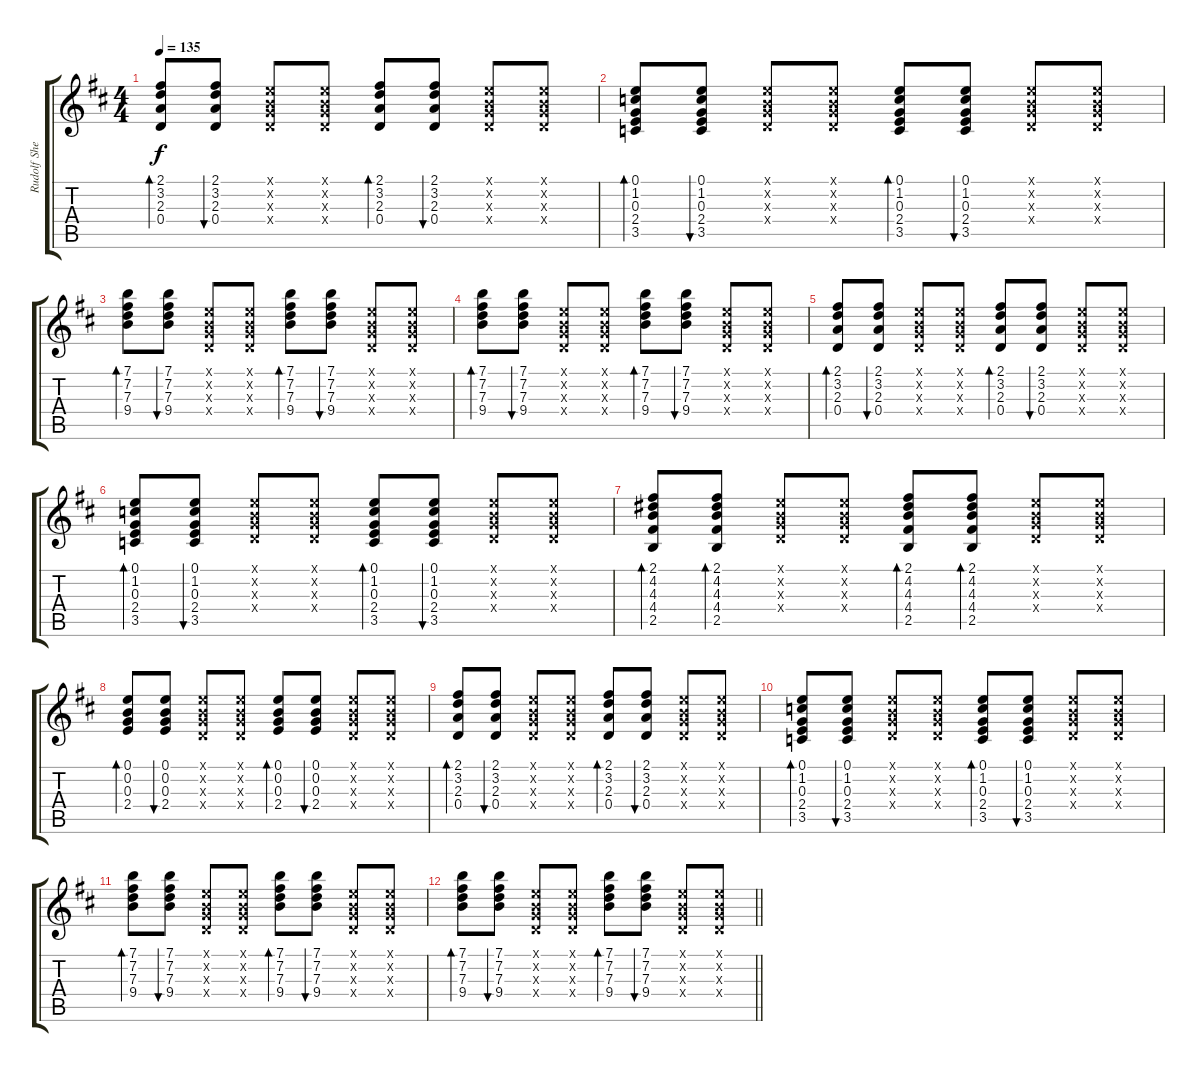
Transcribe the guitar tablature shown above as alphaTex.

\track ("Rudolf Shenker" "Rudolf She") {instrument electricguitarclean}
\staff {score tabs}
\tuning (E4 B3 G3 D3 A2 E2) {hide}
\ts (4 4)
\tempo 135
\clef g2
\ks d
(2.1 3.2 2.3 0.4).8{bd 30 dy f} (2.1 3.2 2.3 0.4).8{bu 30} (0.1{x} 0.2{x} 0.3{x} 0.4{x}).8 (0.1{x} 0.2{x} 0.3{x} 0.4{x}).8 (2.1 3.2 2.3 0.4).8{bd 30} (2.1 3.2 2.3 0.4).8{bu 30} (0.1{x} 0.2{x} 0.3{x} 0.4{x}).8 (0.1{x} 0.2{x} 0.3{x} 0.4{x}).8 |
(0.1 1.2 0.3 2.4 3.5).8{bd 30} (0.1 1.2 0.3 2.4 3.5).8{bu 30} (0.1{x} 0.2{x} 0.3{x} 0.4{x}).8 (0.1{x} 0.2{x} 0.3{x} 0.4{x}).8 (0.1 1.2 0.3 2.4 3.5).8{bd 30} (0.1 1.2 0.3 2.4 3.5).8{bu 30} (0.1{x} 0.2{x} 0.3{x} 0.4{x}).8 (0.1{x} 0.2{x} 0.3{x} 0.4{x}).8 |
(7.1 7.2 7.3 9.4).8{bd 30} (7.1 7.2 7.3 9.4).8{bu 30} (0.1{x} 0.2{x} 0.3{x} 0.4{x}).8 (0.1{x} 0.2{x} 0.3{x} 0.4{x}).8 (7.1 7.2 7.3 9.4).8{bd 30} (7.1 7.2 7.3 9.4).8{bu 30} (0.1{x} 0.2{x} 0.3{x} 0.4{x}).8 (0.1{x} 0.2{x} 0.3{x} 0.4{x}).8 |
(7.1 7.2 7.3 9.4).8{bd 30} (7.1 7.2 7.3 9.4).8{bu 30} (0.1{x} 0.2{x} 0.3{x} 0.4{x}).8 (0.1{x} 0.2{x} 0.3{x} 0.4{x}).8 (7.1 7.2 7.3 9.4).8{bd 30} (7.1 7.2 7.3 9.4).8{bu 30} (0.1{x} 0.2{x} 0.3{x} 0.4{x}).8 (0.1{x} 0.2{x} 0.3{x} 0.4{x}).8 |
(2.1 3.2 2.3 0.4).8{bd 30} (2.1 3.2 2.3 0.4).8{bu 30} (0.1{x} 0.2{x} 0.3{x} 0.4{x}).8 (0.1{x} 0.2{x} 0.3{x} 0.4{x}).8 (2.1 3.2 2.3 0.4).8{bd 30} (2.1 3.2 2.3 0.4).8{bu 30} (0.1{x} 0.2{x} 0.3{x} 0.4{x}).8 (0.1{x} 0.2{x} 0.3{x} 0.4{x}).8 |
(0.1 1.2 0.3 2.4 3.5).8{bd 30} (0.1 1.2 0.3 2.4 3.5).8{bu 30} (0.1{x} 0.2{x} 0.3{x} 0.4{x}).8 (0.1{x} 0.2{x} 0.3{x} 0.4{x}).8 (0.1 1.2 0.3 2.4 3.5).8{bd 30} (0.1 1.2 0.3 2.4 3.5).8{bu 30} (0.1{x} 0.2{x} 0.3{x} 0.4{x}).8 (0.1{x} 0.2{x} 0.3{x} 0.4{x}).8 |
(2.1 4.2 4.3 4.4 2.5).8{bd 30} (2.1 4.2 4.3 4.4 2.5).8{bd 30} (0.1{x} 0.2{x} 0.3{x} 0.4{x}).8 (0.1{x} 0.2{x} 0.3{x} 0.4{x}).8 (2.1 4.2 4.3 4.4 2.5).8{bd 30} (2.1 4.2 4.3 4.4 2.5).8{bd 30} (0.1{x} 0.2{x} 0.3{x} 0.4{x}).8 (0.1{x} 0.2{x} 0.3{x} 0.4{x}).8 |
(0.1 0.2 0.3 2.4).8{bd 30} (0.1 0.2 0.3 2.4).8{bu 30} (0.1{x} 0.2{x} 0.3{x} 0.4{x}).8 (0.1{x} 0.2{x} 0.3{x} 0.4{x}).8 (0.1 0.2 0.3 2.4).8{bd 30} (0.1 0.2 0.3 2.4).8{bu 30} (0.1{x} 0.2{x} 0.3{x} 0.4{x}).8 (0.1{x} 0.2{x} 0.3{x} 0.4{x}).8 |
(2.1 3.2 2.3 0.4).8{bd 30} (2.1 3.2 2.3 0.4).8{bu 30} (0.1{x} 0.2{x} 0.3{x} 0.4{x}).8 (0.1{x} 0.2{x} 0.3{x} 0.4{x}).8 (2.1 3.2 2.3 0.4).8{bd 30} (2.1 3.2 2.3 0.4).8{bu 30} (0.1{x} 0.2{x} 0.3{x} 0.4{x}).8 (0.1{x} 0.2{x} 0.3{x} 0.4{x}).8 |
(0.1 1.2 0.3 2.4 3.5).8{bd 30} (0.1 1.2 0.3 2.4 3.5).8{bu 30} (0.1{x} 0.2{x} 0.3{x} 0.4{x}).8 (0.1{x} 0.2{x} 0.3{x} 0.4{x}).8 (0.1 1.2 0.3 2.4 3.5).8{bd 30} (0.1 1.2 0.3 2.4 3.5).8{bu 30} (0.1{x} 0.2{x} 0.3{x} 0.4{x}).8 (0.1{x} 0.2{x} 0.3{x} 0.4{x}).8 |
(7.1 7.2 7.3 9.4).8{bd 30} (7.1 7.2 7.3 9.4).8{bu 30} (0.1{x} 0.2{x} 0.3{x} 0.4{x}).8 (0.1{x} 0.2{x} 0.3{x} 0.4{x}).8 (7.1 7.2 7.3 9.4).8{bd 30} (7.1 7.2 7.3 9.4).8{bu 30} (0.1{x} 0.2{x} 0.3{x} 0.4{x}).8 (0.1{x} 0.2{x} 0.3{x} 0.4{x}).8 |
\barLineRight lightlight
(7.1 7.2 7.3 9.4).8{bd 30} (7.1 7.2 7.3 9.4).8{bu 30} (0.1{x} 0.2{x} 0.3{x} 0.4{x}).8 (0.1{x} 0.2{x} 0.3{x} 0.4{x}).8 (7.1 7.2 7.3 9.4).8{bd 30} (7.1 7.2 7.3 9.4).8{bu 30} (0.1{x} 0.2{x} 0.3{x} 0.4{x}).8 (0.1{x} 0.2{x} 0.3{x} 0.4{x}).8
